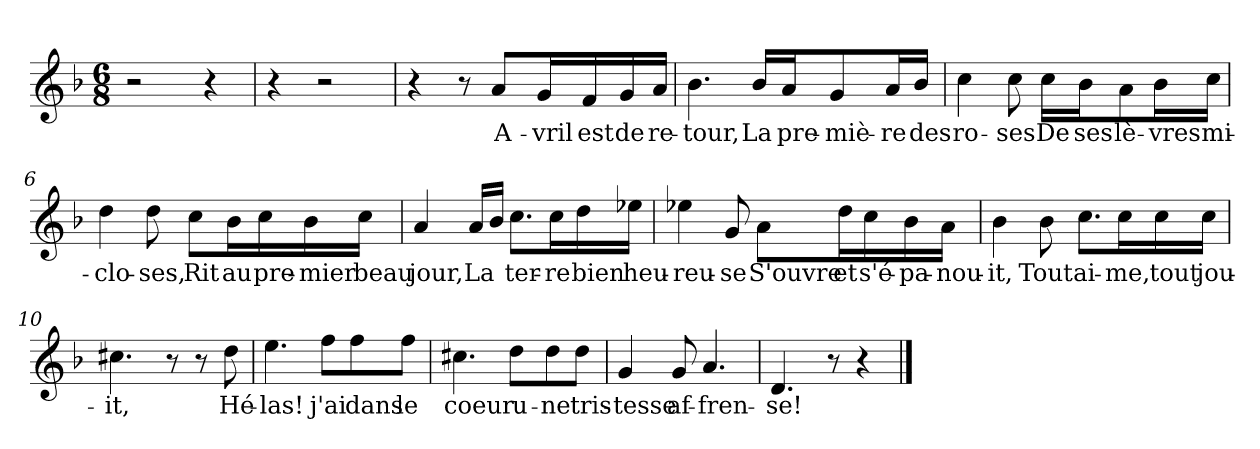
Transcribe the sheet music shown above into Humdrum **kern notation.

**kern	**text
*part1	*part1
*staff1	*staff1
*clefG2	*
*k[b-]	*
*M6/8	*
=1	=1
2r	.
4r	.
=2	=2
4r	.
2r	.
=3	=3
4r	.
8r	.
!	!LO:LY:b
8a/L	A-
!	!LO:LY:b
16g/L	-vril
!	!LO:LY:b
16f/	est
!	!LO:LY:b
16g/	de
!	!LO:LY:b
16a/JJ	re-
=4	=4
!	!LO:LY:b
4.b-\	-tour,
!	!LO:LY:b
16b-/LL	La
!	!LO:LY:b
16a/J	pre-
!	!LO:LY:b
8g/	-miè-
!	!LO:LY:b
16a/L	-re
!	!LO:LY:b
16b-/JJ	des
=5	=5
!	!LO:LY:b
4cc\	ro-
!	!LO:LY:b
8cc\	-ses
!	!LO:LY:b
16cc\LL	De
!	!LO:LY:b
16b-\J	ses
!	!LO:LY:b
8a\	lè-
!	!LO:LY:b
16b-\L	-vres
!	!LO:LY:b
16cc\JJ	mi-
=6	=6
!	!LO:LY:b
4dd\	-clo-
!	!LO:LY:b
8dd\	-ses,
!	!LO:LY:b
8cc\L	Rit
!	!LO:LY:b
16b-\L	au
!	!LO:LY:b
16cc\	pre-
!	!LO:LY:b
16b-\	-mier
!	!LO:LY:b
16cc\JJ	beau
!!LO:LB:g=z
=7	=7
!	!LO:LY:b
4a/	jour,
!	!LO:LY:b
16a/LL	La
16b-/JJ	.
!	!LO:LY:b
8.cc\L	ter-
!	!LO:LY:b
16cc\L	-re
!	!LO:LY:b
16dd\	bien
!	!LO:LY:b
16ee-X\JJ	heu-
=8	=8
!	!LO:LY:b
4ee-X\	-reu-
!	!LO:LY:b
8g/	-se
!	!LO:LY:b
8a\L	S'ouvre
!	!LO:LY:b
16dd\L	et
!	!LO:LY:b
16cc\	s'é-
!	!LO:LY:b
16b-\	-pa-
!	!LO:LY:b
16a\JJ	-nou-
=9	=9
!	!LO:LY:b
4b-\	-it,
!	!LO:LY:b
8b-\	Tout
!	!LO:LY:b
8.cc\L	ai-
!	!LO:LY:b
16cc\L	-me,
!	!LO:LY:b
16cc\	tout
!	!LO:LY:b
16cc\JJ	jou-
=10	=10
!	!LO:LY:b
4.cc#X\	-it,
8r	.
8r	.
!	!LO:LY:b
8dd\	Hé-
=11	=11
!	!LO:LY:b
4.ee\	-las!
!	!LO:LY:b
8ff\L	j'ai
!	!LO:LY:b
8ff\	dans
!	!LO:LY:b
8ff\J	le
=12	=12
!	!LO:LY:b
4.cc#X\	coeur
!	!LO:LY:b
8dd\L	u-
!	!LO:LY:b
8dd\	-ne
!	!LO:LY:b
8dd\J	tris-
!!LO:LB:g=z
=13	=13
!	!LO:LY:b
4g/	-tesse
!	!LO:LY:b
8g/	af-
!	!LO:LY:b
4.a/	-fren-
=14	=14
!	!LO:LY:b
4.d/	-se!
8r	.
4r	.
==	==
*-	*-
